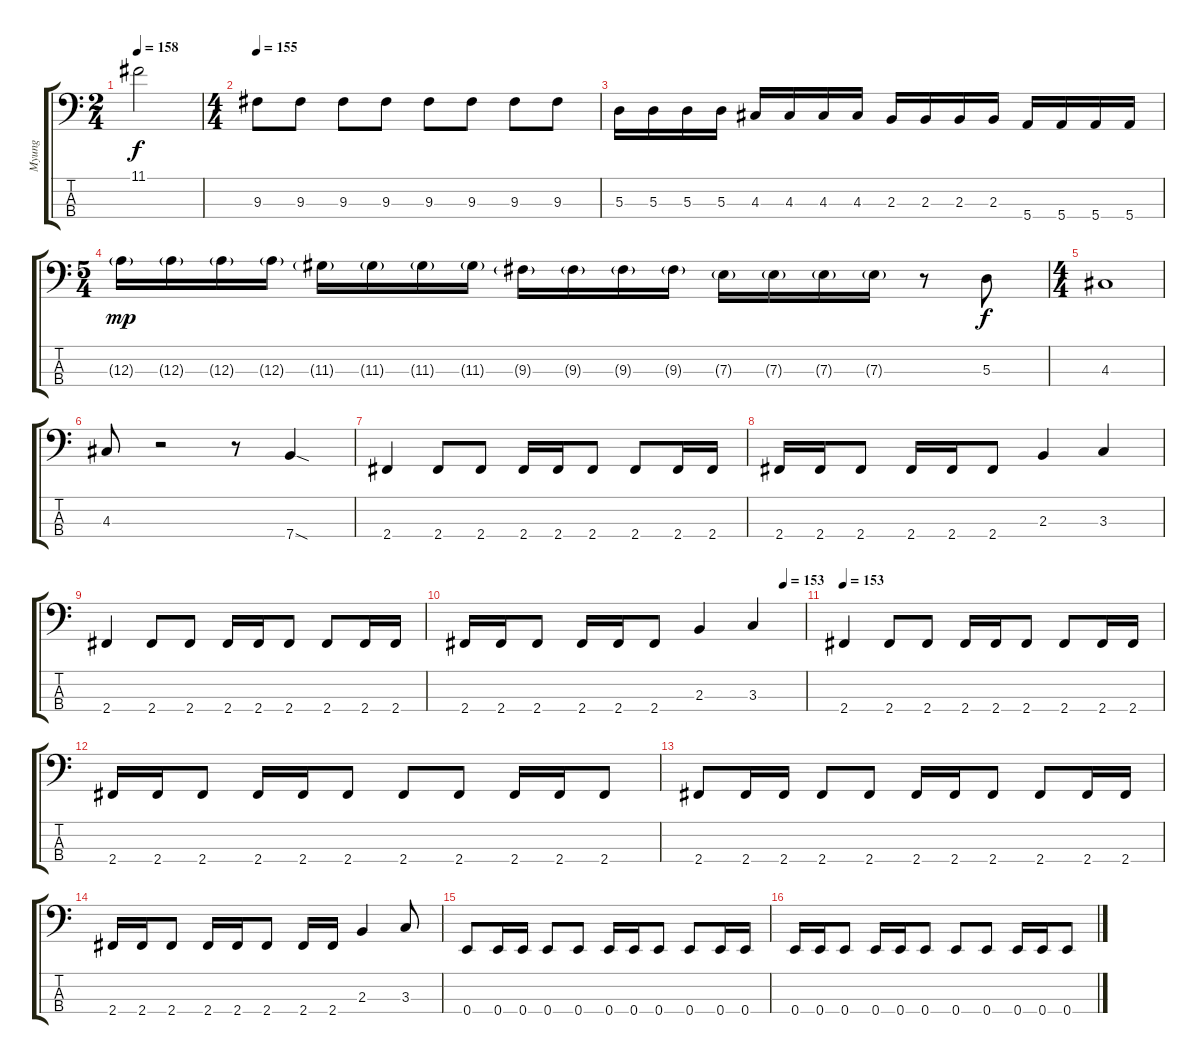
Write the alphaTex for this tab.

\track ("Myung" "Myung") {instrument electricbassfinger}
\staff {score tabs}
\tuning (G2 D2 A1 E1) {hide}
\ts (2 4)
\tempo 158
\clef f4
\ks c
11.1.2{dy f} |
\ts (4 4)
\tempo 155
9.3.8 9.3.8 9.3.8 9.3.8 9.3.8 9.3.8 9.3.8 9.3.8 |
5.3.16 5.3.16 5.3.16 5.3.16 4.3.16 4.3.16 4.3.16 4.3.16 2.3.16 2.3.16 2.3.16 2.3.16 5.4.16 5.4.16 5.4.16 5.4.16 |
\ts (5 4)
12.3{g}.16{dy mp} 12.3{g}.16 12.3{g}.16 12.3{g}.16 11.3{g}.16 11.3{g}.16 11.3{g}.16 11.3{g}.16 9.3{g}.16 9.3{g}.16 9.3{g}.16 9.3{g}.16 7.3{g}.16 7.3{g}.16 7.3{g}.16 7.3{g}.16 r.8 5.3.8{dy f} |
\ts (4 4)
4.3.1 |
4.3.8 r.2 r.8 7.4{sod}.4 |
2.4.4 2.4.8 2.4.8 2.4.16 2.4.16 2.4.8 2.4.8 2.4.16 2.4.16 |
2.4.16 2.4.16 2.4.8 2.4.16 2.4.16 2.4.8 2.3.4 3.3.4 |
2.4.4 2.4.8 2.4.8 2.4.16 2.4.16 2.4.8 2.4.8 2.4.16 2.4.16 |
\tempo (153 0.9375)
2.4.16 2.4.16 2.4.8 2.4.16 2.4.16 2.4.8 2.3.4 3.3.4 |
\tempo 153
2.4.4 2.4.8 2.4.8 2.4.16 2.4.16 2.4.8 2.4.8 2.4.16 2.4.16 |
2.4.16 2.4.16 2.4.8 2.4.16 2.4.16 2.4.8 2.4.8 2.4.8 2.4.16 2.4.16 2.4.8 |
2.4.8 2.4.16 2.4.16 2.4.8 2.4.8 2.4.16 2.4.16 2.4.8 2.4.8 2.4.16 2.4.16 |
2.4.16 2.4.16 2.4.8 2.4.16 2.4.16 2.4.8 2.4.16 2.4.16 2.3.4 3.3.8 |
0.4.8 0.4.16 0.4.16 0.4.8 0.4.8 0.4.16 0.4.16 0.4.8 0.4.8 0.4.16 0.4.16 |
0.4.16 0.4.16 0.4.8 0.4.16 0.4.16 0.4.8 0.4.8 0.4.8 0.4.16 0.4.16 0.4.8
